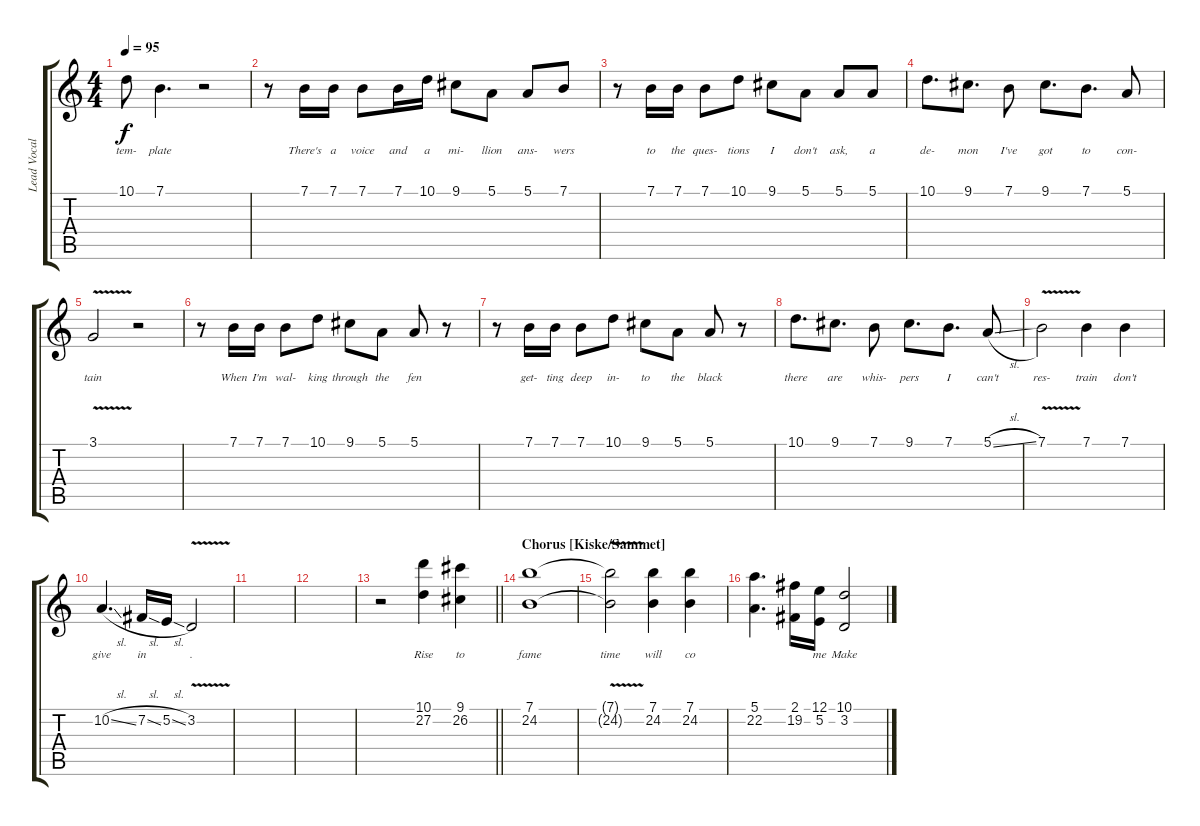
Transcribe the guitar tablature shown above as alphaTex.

\track ("Lead Vocals (Tobias Sammet / Jorn Lande)" "Lead Vocal") {instrument violin}
\staff {score tabs}
\tuning (E4 B3 G3 D3 A2 E2) {hide}
\ts (4 4)
\tempo 95
\clef g2
\ks c
10.1.8{lyrics (0 "tem-") lyrics (1 "") lyrics (2 "") lyrics (3 "") lyrics (4 "") dy f} 7.1.4{d lyrics (0 "plate") lyrics (1 "") lyrics (2 "") lyrics (3 "") lyrics (4 "")} r.2 |
r.8 7.1.16{lyrics (0 "There's") lyrics (1 "") lyrics (2 "") lyrics (3 "") lyrics (4 "")} 7.1.16{lyrics (0 "a") lyrics (1 "") lyrics (2 "") lyrics (3 "") lyrics (4 "")} 7.1.8{lyrics (0 "voice") lyrics (1 "") lyrics (2 "") lyrics (3 "") lyrics (4 "")} 7.1.16{lyrics (0 "and") lyrics (1 "") lyrics (2 "") lyrics (3 "") lyrics (4 "")} 10.1.16{lyrics (0 "a") lyrics (1 "") lyrics (2 "") lyrics (3 "") lyrics (4 "")} 9.1.8{lyrics (0 "mi-") lyrics (1 "") lyrics (2 "") lyrics (3 "") lyrics (4 "")} 5.1.8{lyrics (0 "llion") lyrics (1 "") lyrics (2 "") lyrics (3 "") lyrics (4 "")} 5.1.8{lyrics (0 "ans-") lyrics (1 "") lyrics (2 "") lyrics (3 "") lyrics (4 "")} 7.1.8{lyrics (0 "wers") lyrics (1 "") lyrics (2 "") lyrics (3 "") lyrics (4 "")} |
r.8 7.1.16{lyrics (0 "to") lyrics (1 "") lyrics (2 "") lyrics (3 "") lyrics (4 "")} 7.1.16{lyrics (0 "the") lyrics (1 "") lyrics (2 "") lyrics (3 "") lyrics (4 "")} 7.1.8{lyrics (0 "ques-") lyrics (1 "") lyrics (2 "") lyrics (3 "") lyrics (4 "")} 10.1.8{lyrics (0 "tions") lyrics (1 "") lyrics (2 "") lyrics (3 "") lyrics (4 "")} 9.1.8{lyrics (0 "I") lyrics (1 "") lyrics (2 "") lyrics (3 "") lyrics (4 "")} 5.1.8{lyrics (0 "don't") lyrics (1 "") lyrics (2 "") lyrics (3 "") lyrics (4 "")} 5.1.8{lyrics (0 "ask,") lyrics (1 "") lyrics (2 "") lyrics (3 "") lyrics (4 "")} 5.1.8{lyrics (0 "a") lyrics (1 "") lyrics (2 "") lyrics (3 "") lyrics (4 "")} |
10.1.8{d lyrics (0 "de-") lyrics (1 "") lyrics (2 "") lyrics (3 "") lyrics (4 "")} 9.1.8{d lyrics (0 "mon") lyrics (1 "") lyrics (2 "") lyrics (3 "") lyrics (4 "")} 7.1.8{lyrics (0 "I've") lyrics (1 "") lyrics (2 "") lyrics (3 "") lyrics (4 "")} 9.1.8{d lyrics (0 "got") lyrics (1 "") lyrics (2 "") lyrics (3 "") lyrics (4 "")} 7.1.8{d lyrics (0 "to") lyrics (1 "") lyrics (2 "") lyrics (3 "") lyrics (4 "")} 5.1.8{lyrics (0 "con-") lyrics (1 "") lyrics (2 "") lyrics (3 "") lyrics (4 "")} |
3.1{v}.2{lyrics (0 "tain") lyrics (1 "") lyrics (2 "") lyrics (3 "") lyrics (4 "")} r.2 |
r.8 7.1.16{lyrics (0 "When") lyrics (1 "") lyrics (2 "") lyrics (3 "") lyrics (4 "")} 7.1.16{lyrics (0 "I'm") lyrics (1 "") lyrics (2 "") lyrics (3 "") lyrics (4 "")} 7.1.8{lyrics (0 "wal-") lyrics (1 "") lyrics (2 "") lyrics (3 "") lyrics (4 "")} 10.1.8{lyrics (0 "king") lyrics (1 "") lyrics (2 "") lyrics (3 "") lyrics (4 "")} 9.1.8{lyrics (0 "through") lyrics (1 "") lyrics (2 "") lyrics (3 "") lyrics (4 "")} 5.1.8{lyrics (0 "the") lyrics (1 "") lyrics (2 "") lyrics (3 "") lyrics (4 "")} 5.1.8{lyrics (0 "fen") lyrics (1 "") lyrics (2 "") lyrics (3 "") lyrics (4 "")} r.8 |
r.8 7.1.16{lyrics (0 "get-") lyrics (1 "") lyrics (2 "") lyrics (3 "") lyrics (4 "")} 7.1.16{lyrics (0 "ting") lyrics (1 "") lyrics (2 "") lyrics (3 "") lyrics (4 "")} 7.1.8{lyrics (0 "deep") lyrics (1 "") lyrics (2 "") lyrics (3 "") lyrics (4 "")} 10.1.8{lyrics (0 "in-") lyrics (1 "") lyrics (2 "") lyrics (3 "") lyrics (4 "")} 9.1.8{lyrics (0 "to") lyrics (1 "") lyrics (2 "") lyrics (3 "") lyrics (4 "")} 5.1.8{lyrics (0 "the") lyrics (1 "") lyrics (2 "") lyrics (3 "") lyrics (4 "")} 5.1.8{lyrics (0 "black") lyrics (1 "") lyrics (2 "") lyrics (3 "") lyrics (4 "")} r.8 |
10.1.8{d lyrics (0 "there") lyrics (1 "") lyrics (2 "") lyrics (3 "") lyrics (4 "")} 9.1.8{d lyrics (0 "are") lyrics (1 "") lyrics (2 "") lyrics (3 "") lyrics (4 "")} 7.1.8{lyrics (0 "whis-") lyrics (1 "") lyrics (2 "") lyrics (3 "") lyrics (4 "")} 9.1.8{d lyrics (0 "pers") lyrics (1 "") lyrics (2 "") lyrics (3 "") lyrics (4 "")} 7.1.8{d lyrics (0 "I") lyrics (1 "") lyrics (2 "") lyrics (3 "") lyrics (4 "")} 5.1{sl}.8{lyrics (0 "can't") lyrics (1 "") lyrics (2 "") lyrics (3 "") lyrics (4 "")} |
7.1{v}.2{lyrics (0 "res-") lyrics (1 "") lyrics (2 "") lyrics (3 "") lyrics (4 "")} 7.1.4{lyrics (0 "train") lyrics (1 "") lyrics (2 "") lyrics (3 "") lyrics (4 "")} 7.1.4{lyrics (0 "don't") lyrics (1 "") lyrics (2 "") lyrics (3 "") lyrics (4 "")} |
10.2{sl}.4{d lyrics (0 "give") lyrics (1 "") lyrics (2 "") lyrics (3 "") lyrics (4 "")} 7.2{sl}.16{lyrics (0 "in") lyrics (1 "") lyrics (2 "") lyrics (3 "") lyrics (4 "")} 5.2{sl}.16{lyrics (0 "") lyrics (1 "") lyrics (2 "") lyrics (3 "") lyrics (4 "")} 3.2{v}.2{lyrics (0 ".") lyrics (1 "") lyrics (2 "") lyrics (3 "") lyrics (4 "")} |
|
|
\barLineRight lightlight
r.2 (10.1 27.2).4{lyrics (0 "Rise") lyrics (1 "") lyrics (2 "") lyrics (3 "") lyrics (4 "")} (9.1 26.2).4{lyrics (0 "to") lyrics (1 "") lyrics (2 "") lyrics (3 "") lyrics (4 "")} |
\section ("" "Chorus [Kiske/Sammet]")
(7.1 24.2).1{lyrics (0 "fame") lyrics (1 "") lyrics (2 "") lyrics (3 "") lyrics (4 "")} |
(7.1{v t} 24.2{t}).2{lyrics (0 "time") lyrics (1 "") lyrics (2 "") lyrics (3 "") lyrics (4 "")} (7.1 24.2).4{lyrics (0 "will") lyrics (1 "") lyrics (2 "") lyrics (3 "") lyrics (4 "")} (7.1 24.2).4{lyrics (0 "co") lyrics (1 "") lyrics (2 "") lyrics (3 "") lyrics (4 "")} |
(5.1 22.2).4{d lyrics (0 "") lyrics (1 "") lyrics (2 "") lyrics (3 "") lyrics (4 "")} (2.1 19.2).16{lyrics (0 "") lyrics (1 "") lyrics (2 "") lyrics (3 "") lyrics (4 "")} (12.1 5.2).16{lyrics (0 "me") lyrics (1 "") lyrics (2 "") lyrics (3 "") lyrics (4 "")} (10.1 3.2).2{lyrics (0 "Make") lyrics (1 "") lyrics (2 "") lyrics (3 "") lyrics (4 "")}
